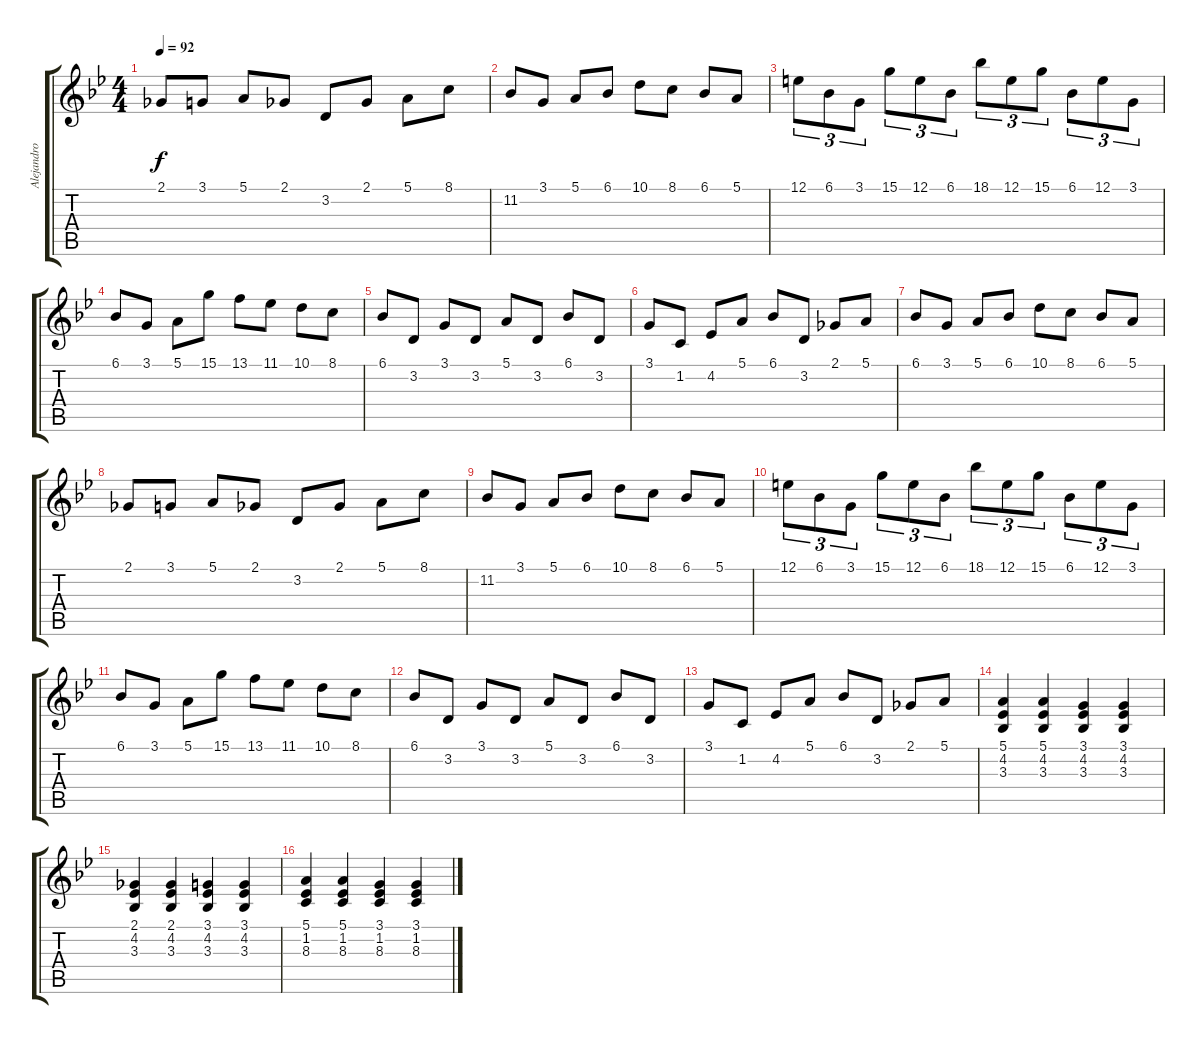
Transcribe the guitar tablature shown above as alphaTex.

\track ("Alejandro (Kb/Piano)" "Alejandro ") {instrument lead2sawtooth}
\staff {score tabs}
\tuning (E4 B3 G3 D3 A2 E2) {hide}
\ts (4 4)
\tempo 92
\clef g2
\ks gminor
2.1.8{dy f} 3.1.8 5.1.8 2.1.8 3.2.8 2.1.8 5.1.8 8.1.8 |
11.2.8 3.1.8 5.1.8 6.1.8 10.1.8 8.1.8 6.1.8 5.1.8 |
12.1.8{tu (3 2)} 6.1.8{tu (3 2)} 3.1.8{tu (3 2)} 15.1.8{tu (3 2)} 12.1.8{tu (3 2)} 6.1.8{tu (3 2)} 18.1.8{tu (3 2)} 12.1.8{tu (3 2)} 15.1.8{tu (3 2)} 6.1.8{tu (3 2)} 12.1.8{tu (3 2)} 3.1.8{tu (3 2)} |
6.1.8 3.1.8 5.1.8 15.1.8 13.1.8 11.1.8 10.1.8 8.1.8 |
6.1.8 3.2.8 3.1.8 3.2.8 5.1.8 3.2.8 6.1.8 3.2.8 |
3.1.8 1.2.8 4.2.8 5.1.8 6.1.8 3.2.8 2.1.8 5.1.8 |
6.1.8 3.1.8 5.1.8 6.1.8 10.1.8 8.1.8 6.1.8 5.1.8 |
2.1.8 3.1.8 5.1.8 2.1.8 3.2.8 2.1.8 5.1.8 8.1.8 |
11.2.8 3.1.8 5.1.8 6.1.8 10.1.8 8.1.8 6.1.8 5.1.8 |
12.1.8{tu (3 2)} 6.1.8{tu (3 2)} 3.1.8{tu (3 2)} 15.1.8{tu (3 2)} 12.1.8{tu (3 2)} 6.1.8{tu (3 2)} 18.1.8{tu (3 2)} 12.1.8{tu (3 2)} 15.1.8{tu (3 2)} 6.1.8{tu (3 2)} 12.1.8{tu (3 2)} 3.1.8{tu (3 2)} |
6.1.8 3.1.8 5.1.8 15.1.8 13.1.8 11.1.8 10.1.8 8.1.8 |
6.1.8 3.2.8 3.1.8 3.2.8 5.1.8 3.2.8 6.1.8 3.2.8 |
3.1.8 1.2.8 4.2.8 5.1.8 6.1.8 3.2.8 2.1.8 5.1.8 |
(5.1 4.2 3.3).4 (5.1 4.2 3.3).4 (3.1 4.2 3.3).4 (3.1 4.2 3.3).4 |
(2.1 4.2 3.3).4 (2.1 4.2 3.3).4 (3.1 4.2 3.3).4 (3.1 4.2 3.3).4 |
(5.1 1.2 8.3).4 (5.1 1.2 8.3).4 (3.1 1.2 8.3).4 (3.1 1.2 8.3).4
